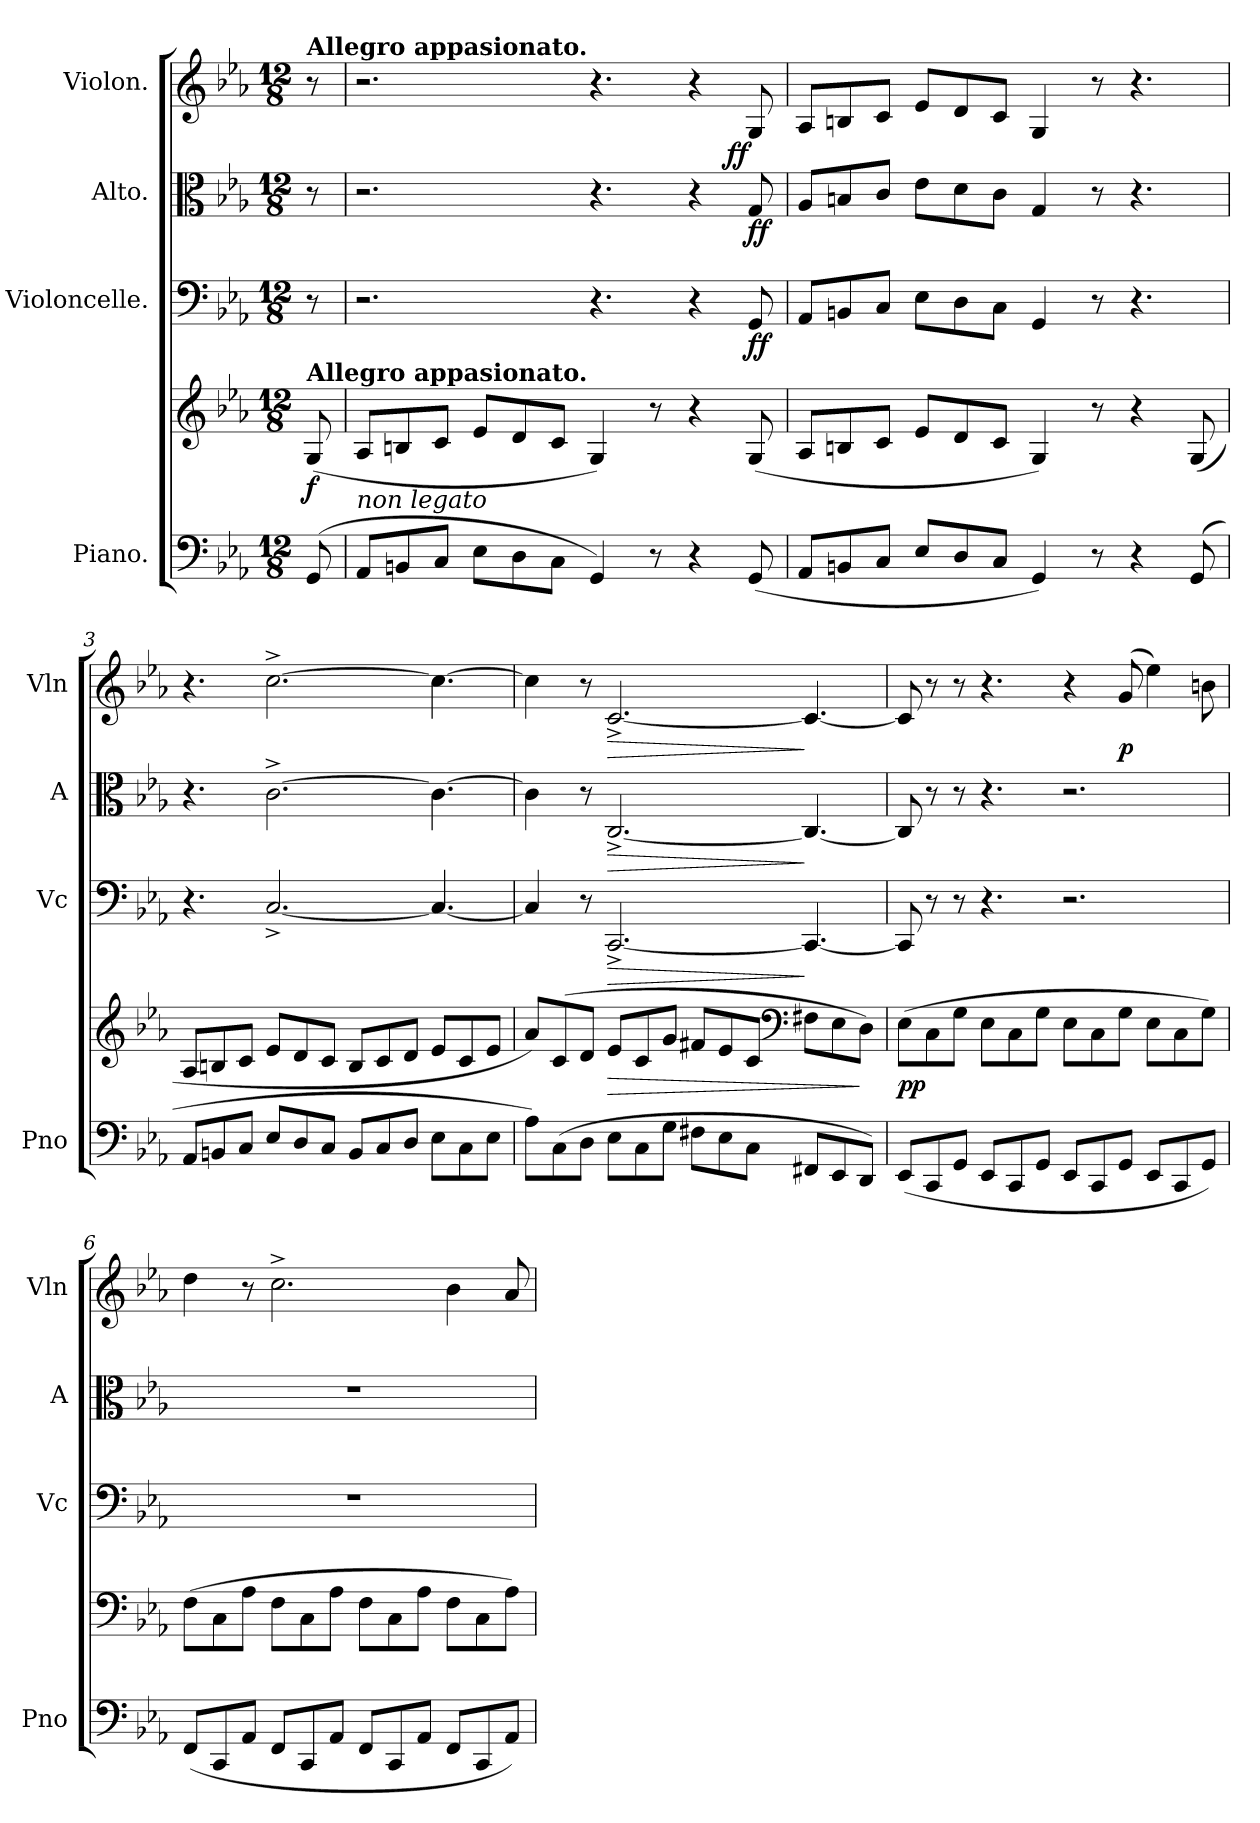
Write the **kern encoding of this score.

**kern	**kern	**dynam	**kern	**dynam	**kern	**dynam	**kern	**dynam
*part4	*part4	*part4	*part3	*part3	*part2	*part2	*part1	*part1
*staff5	*staff4	*staff4/5	*staff3	*staff3	*staff2	*staff2	*staff1	*staff1
*I"Piano.	*	*	*I"Violoncelle.	*	*I"Alto.	*	*I"Violon.	*
*I'Pno	*	*	*I'Vc	*	*I'A	*	*I'Vln	*
*clefF4	*clefG2	*	*clefF4	*	*clefC3	*	*clefG2	*
*k[b-e-a-]	*k[b-e-a-]	*	*k[b-e-a-]	*	*k[b-e-a-]	*	*k[b-e-a-]	*
*c:	*c:	*	*c:	*	*c:	*	*c:	*
*M12/8	*M12/8	*	*M12/8	*	*M12/8	*	*M12/8	*
=	=	=	=	=	=	=	=	=
!	!	!	!	!	!	!	!LO:TX:a:B:t=Allegro appasionato.	!
!	!LO:TX:a:B:t=Allegro appasionato.	!	!	!	!	!	!	!
(<8GG/	(>8G/	f	8r	.	8r	.	8r	.
=1	=1	=1	=1	=1	=1	=1	=1	=1
!	!LO:TX:b:i:t=non legato	!	!	!	!	!	!	!
8AA-/L	8A-/L	.	2.r	.	2.r	.	2.r	.
8BBn/	8Bn/	.	.	.	.	.	.	.
8C/J	8c/J	.	.	.	.	.	.	.
8E-\L	8e-/L	.	.	.	.	.	.	.
8D\	8d/	.	.	.	.	.	.	.
8C\J	8c/J	.	.	.	.	.	.	.
4GG/)	4G/)	.	4.r	.	4.r	.	4.r	.
8r	8r	.	.	.	.	.	.	.
4r	4r	.	4r	.	4r	.	4r	.
!	!	!	!	!	!	!	!	!LO:DY:rj
(>8GG/	(>8G/	.	8GG/	ff	8G/	ff	8G/	ff
=2	=2	=2	=2	=2	=2	=2	=2	=2
8AA-/L	8A-/L	.	8AA-/L	.	8A-/L	.	8A-/L	.
8BBn/	8Bn/	.	8BBn/	.	8Bn/	.	8Bn/	.
8C/J	8c/J	.	8C/J	.	8c/J	.	8c/J	.
8E-/L	8e-/L	.	8E-\L	.	8e-\L	.	8e-/L	.
8D/	8d/	.	8D\	.	8d\	.	8d/	.
8C/J	8c/J	.	8C\J	.	8c\J	.	8c/J	.
4GG/)	4G/)	.	4GG/	.	4G/	.	4G/	.
8r	8r	.	8r	.	8r	.	8r	.
4r	4r	.	4.r	.	4.r	.	4.r	.
(8GG/	(>8G/	.	.	.	.	.	.	.
=3	=3	=3	=3	=3	=3	=3	=3	=3
8AA-/L	8A-/L	.	4.r	.	4.r	.	4.r	.
8BBn/	8Bn/	.	.	.	.	.	.	.
8C/J	8c/J	.	.	.	.	.	.	.
8E-/L	8e-/L	.	[2.C^>/	.	[2.c^\	.	[2.cc^\	.
8D/	8d/	.	.	.	.	.	.	.
8C/J	8c/J	.	.	.	.	.	.	.
8BB/L	8B/L	.	.	.	.	.	.	.
8C/	8c/	.	.	.	.	.	.	.
8D/J	8d/J	.	.	.	.	.	.	.
8E-\L	8e-/L	.	4.C/_	.	4.c\_	.	4.cc\_	.
8C\	8c/	.	.	.	.	.	.	.
8E-\J	8e-/J	.	.	.	.	.	.	.
=4	=4	=4	=4	=4	=4	=4	=4	=4
8A-\L)	8a-/L)	.	4C/]	.	4c\]	.	4cc\]	.
(8C\	(8c/	.	.	.	.	.	.	.
8D\J	8d/J	.	8r	.	8r	.	8r	.
!	!	!	!	!LO:HP:b	!	!LO:HP:b	!	!LO:HP:b
8E-\L	8e-/L	>	[2.CC^>/	>	[2.C^>/	>	[2.c^>/	>
8C\	8c/	.	.	.	.	.	.	.
8G\J	8g/J	.	.	.	.	.	.	.
8F#X\L	8f#X/L	.	.	.	.	.	.	.
8E-\	8e-/	.	.	.	.	.	.	.
8C\J	8c/J	.	.	.	.	.	.	.
*	*clefF4	*	*	*	*	*	*	*
8FF#X/L	8F#X\L	.	4.CC/_	]	4.C/_	]	4.c/_	]
8EE-/	8E-\	.	.	.	.	.	.	.
8DD/J)	8D\J)	]	.	.	.	.	.	.
=5	=5	=5	=5	=5	=5	=5	=5	=5
(8EE-/L	(8E-\L	pp	8CC/]	.	8C/]	.	8c/]	.
8CC/	8C\	.	8r	.	8r	.	8r	.
8GG/J	8G\J	.	8r	.	8r	.	8r	.
8EE-/L	8E-\L	.	4.r	.	4.r	.	4.r	.
8CC/	8C\	.	.	.	.	.	.	.
8GG/J	8G\J	.	.	.	.	.	.	.
8EE-/L	8E-\L	.	2.r	.	2.r	.	4r	.
8CC/	8C\	.	.	.	.	.	.	.
8GG/J	8G\J	.	.	.	.	.	(8g/	p
8EE-/L	8E-\L	.	.	.	.	.	4ee-\)	.
8CC/	8C\	.	.	.	.	.	.	.
8GG/J)	8G\J)	.	.	.	.	.	8bn\	.
=6	=6	=6	=6	=6	=6	=6	=6	=6
(8FF/L	(8F\L	.	1.r	.	1.r	.	4dd\	.
8CC/	8C\	.	.	.	.	.	.	.
8AA-/J	8A-\J	.	.	.	.	.	8r	.
8FF/L	8F\L	.	.	.	.	.	2.cc^\	.
8CC/	8C\	.	.	.	.	.	.	.
8AA-/J	8A-\J	.	.	.	.	.	.	.
8FF/L	8F\L	.	.	.	.	.	.	.
8CC/	8C\	.	.	.	.	.	.	.
8AA-/J	8A-\J	.	.	.	.	.	.	.
8FF/L	8F\L	.	.	.	.	.	4b-\	.
8CC/	8C\	.	.	.	.	.	.	.
8AA-/J)	8A-\J)	.	.	.	.	.	8a-/	.
=	=	=	=	=	=	=	=	=
*-	*-	*-	*-	*-	*-	*-	*-	*-
